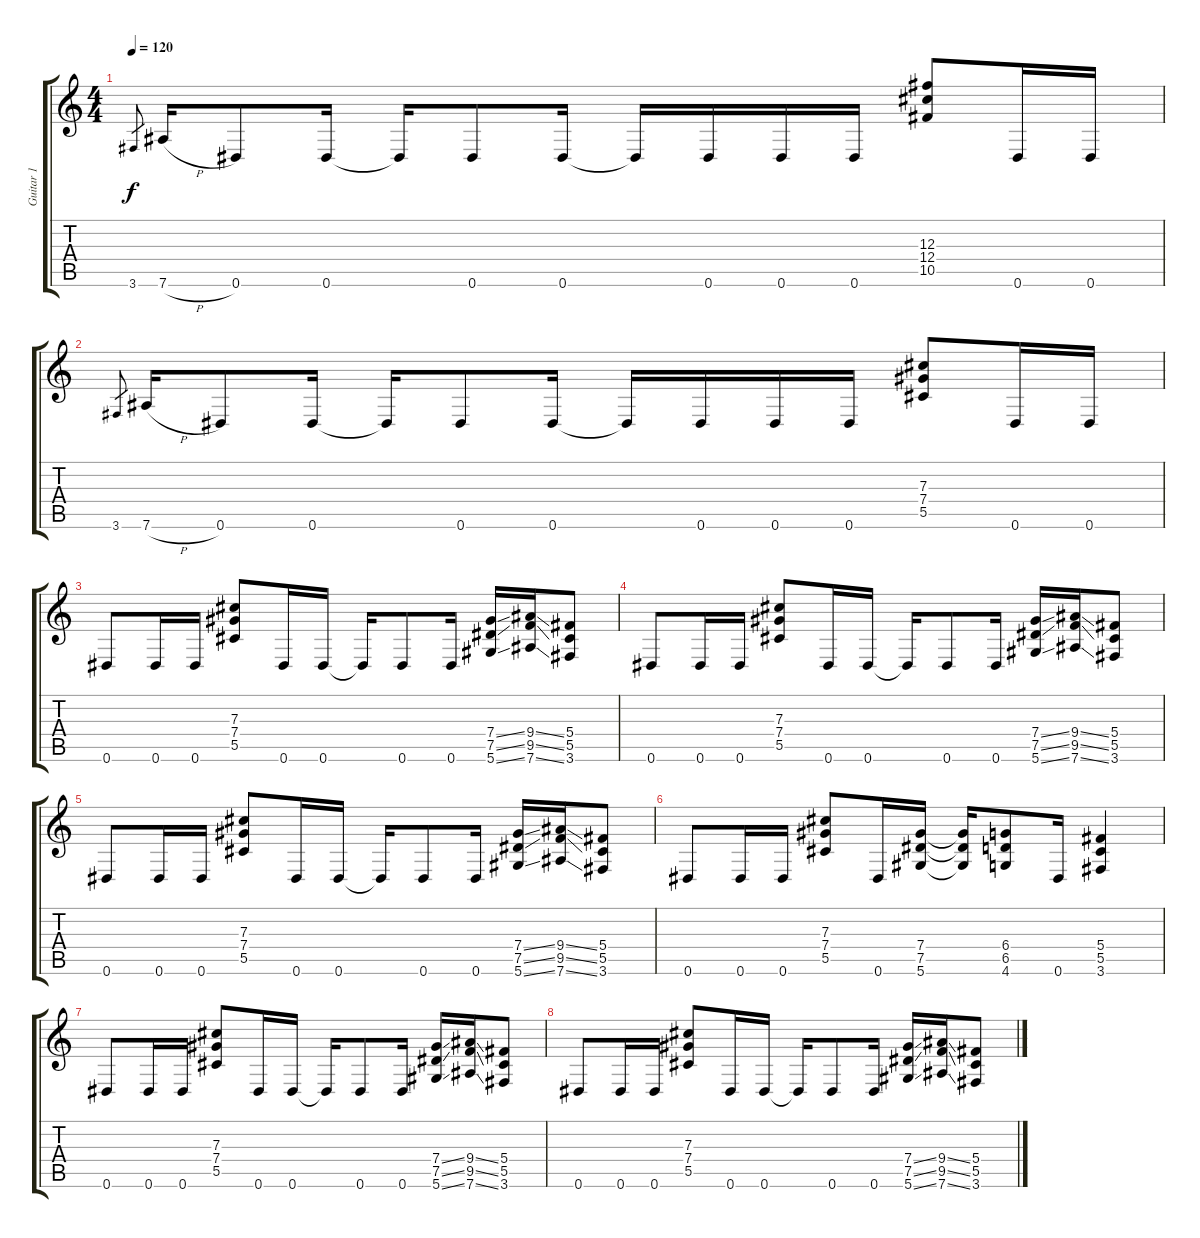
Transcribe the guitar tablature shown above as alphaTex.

\track ("Guitar 1" "Guitar 1") {instrument overdrivenguitar}
\staff {score tabs}
\tuning (Eb4 Bb3 Gb3 Db3 Ab2 Eb2) {hide}
\ts (4 4)
\tempo 120
\clef g2
\ks c
3.6.8{gr dy f} 7.6{h}.16 0.6.8 0.6.16 0.6{t}.16 0.6.8 0.6.16 0.6{t}.16 0.6.16 0.6.16 0.6.16 (12.3 12.4 10.5).8 0.6.16 0.6.16 |
3.6.8{gr} 7.6{h}.16 0.6.8 0.6.16 0.6{t}.16 0.6.8 0.6.16 0.6{t}.16 0.6.16 0.6.16 0.6.16 (7.3 7.4 5.5).8 0.6.16 0.6.16 |
0.6.8 0.6.16 0.6.16 (7.3 7.4 5.5).8 0.6.16 0.6.16 0.6{t}.16 0.6.8 0.6.16 (7.4{ss} 7.5{ss} 5.6{ss}).16 (9.4{ss} 9.5{ss} 7.6{ss}).16 (5.4 5.5 3.6).8 |
0.6.8 0.6.16 0.6.16 (7.3 7.4 5.5).8 0.6.16 0.6.16 0.6{t}.16 0.6.8 0.6.16 (7.4{ss} 7.5{ss} 5.6{ss}).16 (9.4{ss} 9.5{ss} 7.6{ss}).16 (5.4 5.5 3.6).8 |
0.6.8 0.6.16 0.6.16 (7.3 7.4 5.5).8 0.6.16 0.6.16 0.6{t}.16 0.6.8 0.6.16 (7.4{ss} 7.5{ss} 5.6{ss}).16 (9.4{ss} 9.5{ss} 7.6{ss}).16 (5.4 5.5 3.6).8 |
0.6.8 0.6.16 0.6.16 (7.3 7.4 5.5).8 0.6.16 (7.4 7.5 5.6).16 (7.4{t} 7.5{t} 5.6{t}).16 (6.4 6.5 4.6).8 0.6.16 (5.4 5.5 3.6).4 |
0.6.8 0.6.16 0.6.16 (7.3 7.4 5.5).8 0.6.16 0.6.16 0.6{t}.16 0.6.8 0.6.16 (7.4{ss} 7.5{ss} 5.6{ss}).16 (9.4{ss} 9.5{ss} 7.6{ss}).16 (5.4 5.5 3.6).8 |
0.6.8 0.6.16 0.6.16 (7.3 7.4 5.5).8 0.6.16 0.6.16 0.6{t}.16 0.6.8 0.6.16 (7.4{ss} 7.5{ss} 5.6{ss}).16 (9.4{ss} 9.5{ss} 7.6{ss}).16 (5.4 5.5 3.6).8
